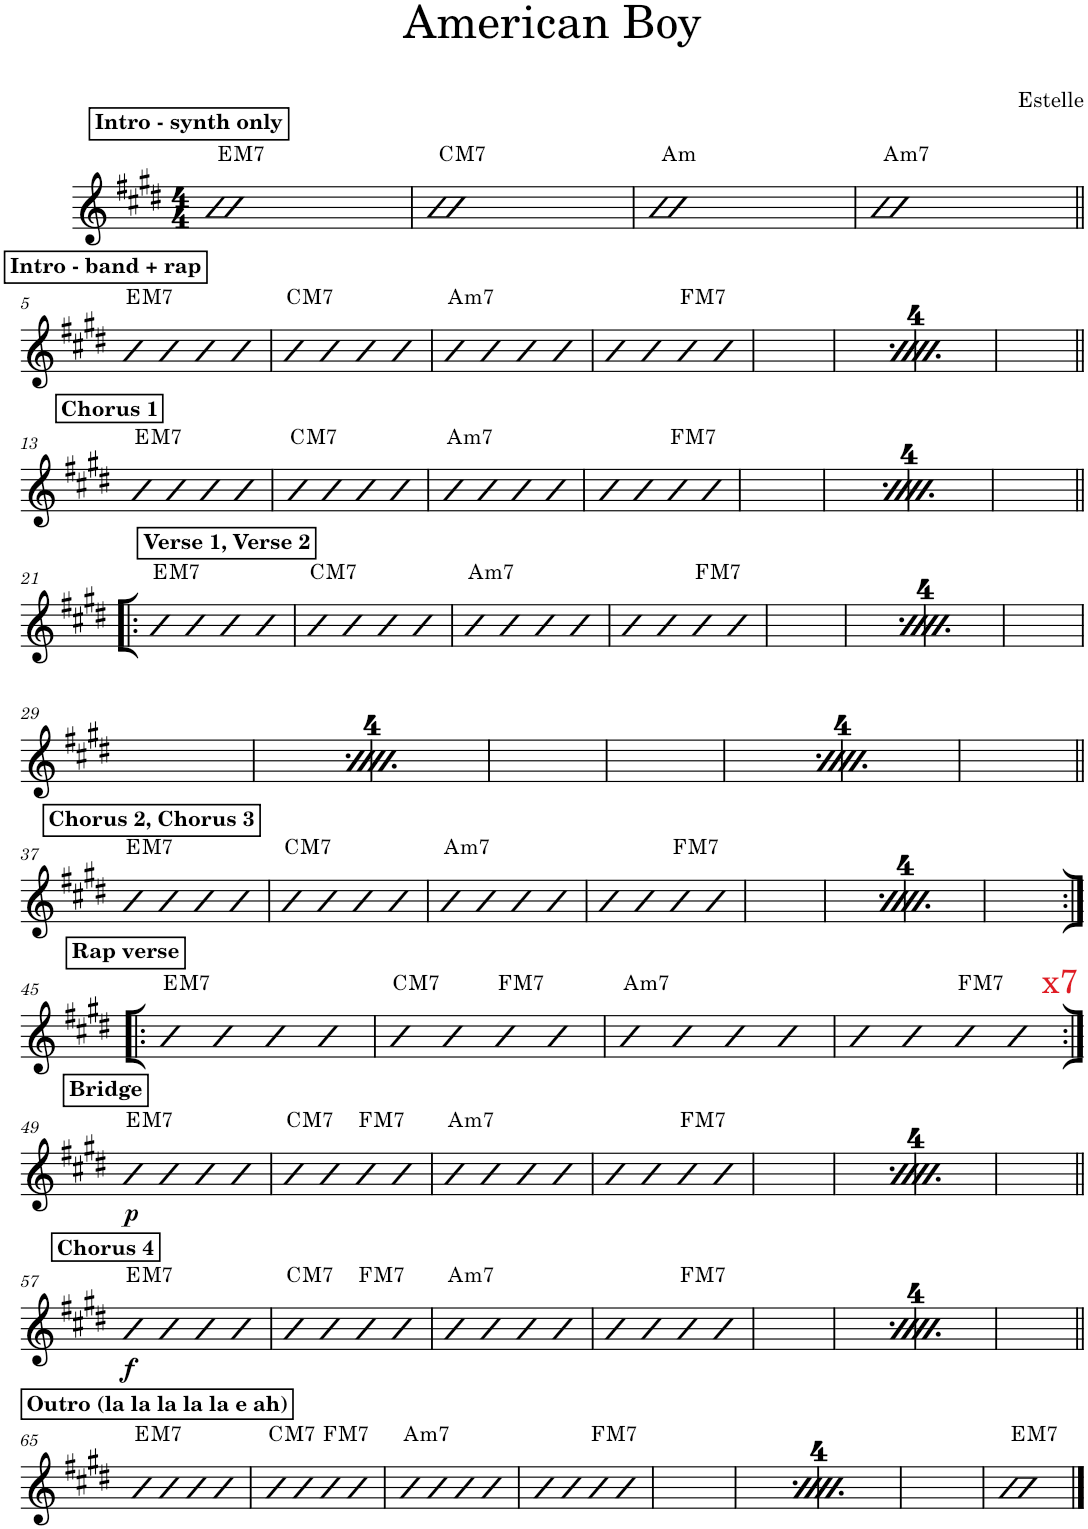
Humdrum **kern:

**kern	**dynam	**harte
*part1	*part1	*part1
*staff1	*staff1	*
*I"Piano	*	*
*I'Pno.	*	*
*clefG2	*	*
*k[f#c#g#d#]	*	*
*M4/4	*	*
!!LO:REH:place=s1:a:B:cj:t=Intro - synth only
=1	=1	=1
!	!	!LO:H:kt=M7
1b	.	E:maj7
=2	=2	=2
!	!	!LO:H:kt=M7
1b	.	C:maj7
=3	=3	=3
!	!	!LO:H:kt=m
1b	.	A:min
=4	=4	=4
!	!	!LO:H:kt=m7
1b	.	A:min7
!!LO:LB:g=z
!!LO:REH:place=s1:a:B:cj:t=Intro - band + rap
=5||	=5||	=5||
!	!	!LO:H:kt=M7
4b	.	E:maj7
4b	.	.
4b	.	.
4b	.	.
=6	=6	=6
!	!	!LO:H:kt=M7
4b	.	C:maj7
4b	.	.
4b	.	.
4b	.	.
=7	=7	=7
!	!	!LO:H:kt=m7
4b	.	A:min7
4b	.	.
4b	.	.
4b	.	.
=8	=8	=8
4b	.	.
4b	.	.
!	!	!LO:H:kt=M7
4b	.	F:maj7
4b	.	.
!!LO:REH:place=s1:a:B:cj:t=Intro - band + rap
=9	=9	=9
!	!	!LO:H:kt=M7
4b	.	E:maj7
4b	.	.
4b	.	.
4b	.	.
=10	=10	=10
!	!	!LO:H:kt=M7
4b	.	C:maj7
4b	.	.
4b	.	.
4b	.	.
=11	=11	=11
!	!	!LO:H:kt=m7
4b	.	A:min7
4b	.	.
4b	.	.
4b	.	.
=12	=12	=12
4b	.	.
4b	.	.
!	!	!LO:H:kt=M7
4b	.	F:maj7
4b	.	.
!!LO:LB:g=z
!!LO:REH:place=s1:a:B:cj:t=Chorus 1
=13||	=13||	=13||
!	!	!LO:H:kt=M7
4b	.	E:maj7
4b	.	.
4b	.	.
4b	.	.
=14	=14	=14
!	!	!LO:H:kt=M7
4b	.	C:maj7
4b	.	.
4b	.	.
4b	.	.
=15	=15	=15
!	!	!LO:H:kt=m7
4b	.	A:min7
4b	.	.
4b	.	.
4b	.	.
=16	=16	=16
4b	.	.
4b	.	.
!	!	!LO:H:kt=M7
4b	.	F:maj7
4b	.	.
!!LO:REH:place=s1:a:B:cj:t=Chorus 1
=17	=17	=17
!	!	!LO:H:kt=M7
4b	.	E:maj7
4b	.	.
4b	.	.
4b	.	.
=18	=18	=18
!	!	!LO:H:kt=M7
4b	.	C:maj7
4b	.	.
4b	.	.
4b	.	.
=19	=19	=19
!	!	!LO:H:kt=m7
4b	.	A:min7
4b	.	.
4b	.	.
4b	.	.
=20	=20	=20
4b	.	.
4b	.	.
!	!	!LO:H:kt=M7
4b	.	F:maj7
4b	.	.
!!LO:LB:g=z
!!LO:REH:place=s1:a:B:cj:t=Verse 1, Verse 2
=21!|:	=21!|:	=21!|:
!	!	!LO:H:kt=M7
4b	.	E:maj7
4b	.	.
4b	.	.
4b	.	.
=22	=22	=22
!	!	!LO:H:kt=M7
4b	.	C:maj7
4b	.	.
4b	.	.
4b	.	.
=23	=23	=23
!	!	!LO:H:kt=m7
4b	.	A:min7
4b	.	.
4b	.	.
4b	.	.
=24	=24	=24
4b	.	.
4b	.	.
!	!	!LO:H:kt=M7
4b	.	F:maj7
4b	.	.
!!LO:REH:place=s1:a:B:cj:t=Verse 1, Verse 2
=25	=25	=25
!	!	!LO:H:kt=M7
4b	.	E:maj7
4b	.	.
4b	.	.
4b	.	.
=26	=26	=26
!	!	!LO:H:kt=M7
4b	.	C:maj7
4b	.	.
4b	.	.
4b	.	.
=27	=27	=27
!	!	!LO:H:kt=m7
4b	.	A:min7
4b	.	.
4b	.	.
4b	.	.
=28	=28	=28
4b	.	.
4b	.	.
!	!	!LO:H:kt=M7
4b	.	F:maj7
4b	.	.
!!LO:LB:g=z
!!LO:REH:place=s1:a:B:cj:t=Verse 1, Verse 2
=29	=29	=29
!	!	!LO:H:kt=M7
4b	.	E:maj7
4b	.	.
4b	.	.
4b	.	.
=30	=30	=30
!	!	!LO:H:kt=M7
4b	.	C:maj7
4b	.	.
4b	.	.
4b	.	.
=31	=31	=31
!	!	!LO:H:kt=m7
4b	.	A:min7
4b	.	.
4b	.	.
4b	.	.
=32	=32	=32
4b	.	.
4b	.	.
!	!	!LO:H:kt=M7
4b	.	F:maj7
4b	.	.
!!LO:REH:place=s1:a:B:cj:t=Verse 1, Verse 2
=33	=33	=33
!	!	!LO:H:kt=M7
4b	.	E:maj7
4b	.	.
4b	.	.
4b	.	.
=34	=34	=34
!	!	!LO:H:kt=M7
4b	.	C:maj7
4b	.	.
4b	.	.
4b	.	.
=35	=35	=35
!	!	!LO:H:kt=m7
4b	.	A:min7
4b	.	.
4b	.	.
4b	.	.
=36	=36	=36
4b	.	.
4b	.	.
!	!	!LO:H:kt=M7
4b	.	F:maj7
4b	.	.
!!LO:LB:g=z
!!LO:REH:place=s1:a:B:cj:t=Chorus 2, Chorus 3
=37||	=37||	=37||
!	!	!LO:H:kt=M7
4b	.	E:maj7
4b	.	.
4b	.	.
4b	.	.
=38	=38	=38
!	!	!LO:H:kt=M7
4b	.	C:maj7
4b	.	.
4b	.	.
4b	.	.
=39	=39	=39
!	!	!LO:H:kt=m7
4b	.	A:min7
4b	.	.
4b	.	.
4b	.	.
=40	=40	=40
4b	.	.
4b	.	.
!	!	!LO:H:kt=M7
4b	.	F:maj7
4b	.	.
!!LO:REH:place=s1:a:B:cj:t=Chorus 2, Chorus 3
=41	=41	=41
!	!	!LO:H:kt=M7
4b	.	E:maj7
4b	.	.
4b	.	.
4b	.	.
=42	=42	=42
!	!	!LO:H:kt=M7
4b	.	C:maj7
4b	.	.
4b	.	.
4b	.	.
=43	=43	=43
!	!	!LO:H:kt=m7
4b	.	A:min7
4b	.	.
4b	.	.
4b	.	.
=44	=44	=44
4b	.	.
4b	.	.
!	!	!LO:H:kt=M7
4b	.	F:maj7
4b	.	.
!!LO:LB:g=z
!!LO:REH:place=s1:a:B:cj:t=Rap verse
=45:|!|:	=45:|!|:	=45:|!|:
!	!	!LO:H:kt=M7
4b	.	E:maj7
4b	.	.
4b	.	.
4b	.	.
=46	=46	=46
!	!	!LO:H:kt=M7
4b	.	C:maj7
4b	.	.
!	!	!LO:H:kt=M7
4b	.	F:maj7
4b	.	.
=47	=47	=47
!	!	!LO:H:kt=m7
4b	.	A:min7
4b	.	.
4b	.	.
4b	.	.
=48	=48	=48
4b	.	.
4b	.	.
!	!	!LO:H:kt=M7
4b	.	F:maj7
!LO:TX:a:color=#E01B24:t=x7	!	!
4b	.	.
!!LO:LB:g=z
!!LO:REH:place=s1:a:B:cj:t=Bridge
=49:|!	=49:|!	=49:|!
!	!LO:DY:b	!LO:H:kt=M7
4b	p	E:maj7
4b	.	.
4b	.	.
4b	.	.
=50	=50	=50
!	!	!LO:H:kt=M7
4b	.	C:maj7
4b	.	.
!	!	!LO:H:kt=M7
4b	.	F:maj7
4b	.	.
=51	=51	=51
!	!	!LO:H:kt=m7
4b	.	A:min7
4b	.	.
4b	.	.
4b	.	.
=52	=52	=52
4b	.	.
4b	.	.
!	!	!LO:H:kt=M7
4b	.	F:maj7
4b	.	.
!!LO:REH:place=s1:a:B:cj:t=Bridge
=53	=53	=53
!	!LO:DY:b	!LO:H:kt=M7
4b	p	E:maj7
4b	.	.
4b	.	.
4b	.	.
=54	=54	=54
!	!	!LO:H:kt=M7
4b	.	C:maj7
4b	.	.
!	!	!LO:H:kt=M7
4b	.	F:maj7
4b	.	.
=55	=55	=55
!	!	!LO:H:kt=m7
4b	.	A:min7
4b	.	.
4b	.	.
4b	.	.
=56	=56	=56
4b	.	.
4b	.	.
!	!	!LO:H:kt=M7
4b	.	F:maj7
4b	.	.
!!LO:LB:g=z
!!LO:REH:place=s1:a:B:cj:t=Chorus 4
=57||	=57||	=57||
!	!LO:DY:b	!LO:H:kt=M7
4b	f	E:maj7
4b	.	.
4b	.	.
4b	.	.
=58	=58	=58
!	!	!LO:H:kt=M7
4b	.	C:maj7
4b	.	.
!	!	!LO:H:kt=M7
4b	.	F:maj7
4b	.	.
=59	=59	=59
!	!	!LO:H:kt=m7
4b	.	A:min7
4b	.	.
4b	.	.
4b	.	.
=60	=60	=60
4b	.	.
4b	.	.
!	!	!LO:H:kt=M7
4b	.	F:maj7
4b	.	.
!!LO:REH:place=s1:a:B:cj:t=Chorus 4
=61	=61	=61
!	!LO:DY:b	!LO:H:kt=M7
4b	f	E:maj7
4b	.	.
4b	.	.
4b	.	.
=62	=62	=62
!	!	!LO:H:kt=M7
4b	.	C:maj7
4b	.	.
!	!	!LO:H:kt=M7
4b	.	F:maj7
4b	.	.
=63	=63	=63
!	!	!LO:H:kt=m7
4b	.	A:min7
4b	.	.
4b	.	.
4b	.	.
=64	=64	=64
4b	.	.
4b	.	.
!	!	!LO:H:kt=M7
4b	.	F:maj7
4b	.	.
!!LO:LB:g=z
!!LO:REH:place=s1:a:B:cj:t=Outro (la la la la la e ah)
=65||	=65||	=65||
!	!	!LO:H:kt=M7
4b	.	E:maj7
4b	.	.
4b	.	.
4b	.	.
=66	=66	=66
!	!	!LO:H:kt=M7
4b	.	C:maj7
4b	.	.
!	!	!LO:H:kt=M7
4b	.	F:maj7
4b	.	.
=67	=67	=67
!	!	!LO:H:kt=m7
4b	.	A:min7
4b	.	.
4b	.	.
4b	.	.
=68	=68	=68
4b	.	.
4b	.	.
!	!	!LO:H:kt=M7
4b	.	F:maj7
4b	.	.
!!LO:REH:place=s1:a:B:cj:t=Outro (la la la la la e ah)
=69	=69	=69
!	!	!LO:H:kt=M7
4b	.	E:maj7
4b	.	.
4b	.	.
4b	.	.
=70	=70	=70
!	!	!LO:H:kt=M7
4b	.	C:maj7
4b	.	.
!	!	!LO:H:kt=M7
4b	.	F:maj7
4b	.	.
=71	=71	=71
!	!	!LO:H:kt=m7
4b	.	A:min7
4b	.	.
4b	.	.
4b	.	.
=72	=72	=72
4b	.	.
4b	.	.
!	!	!LO:H:kt=M7
4b	.	F:maj7
4b	.	.
=73	=73	=73
!	!	!LO:H:kt=M7
1b	.	E:maj7
==	==	==
*-	*-	*-
